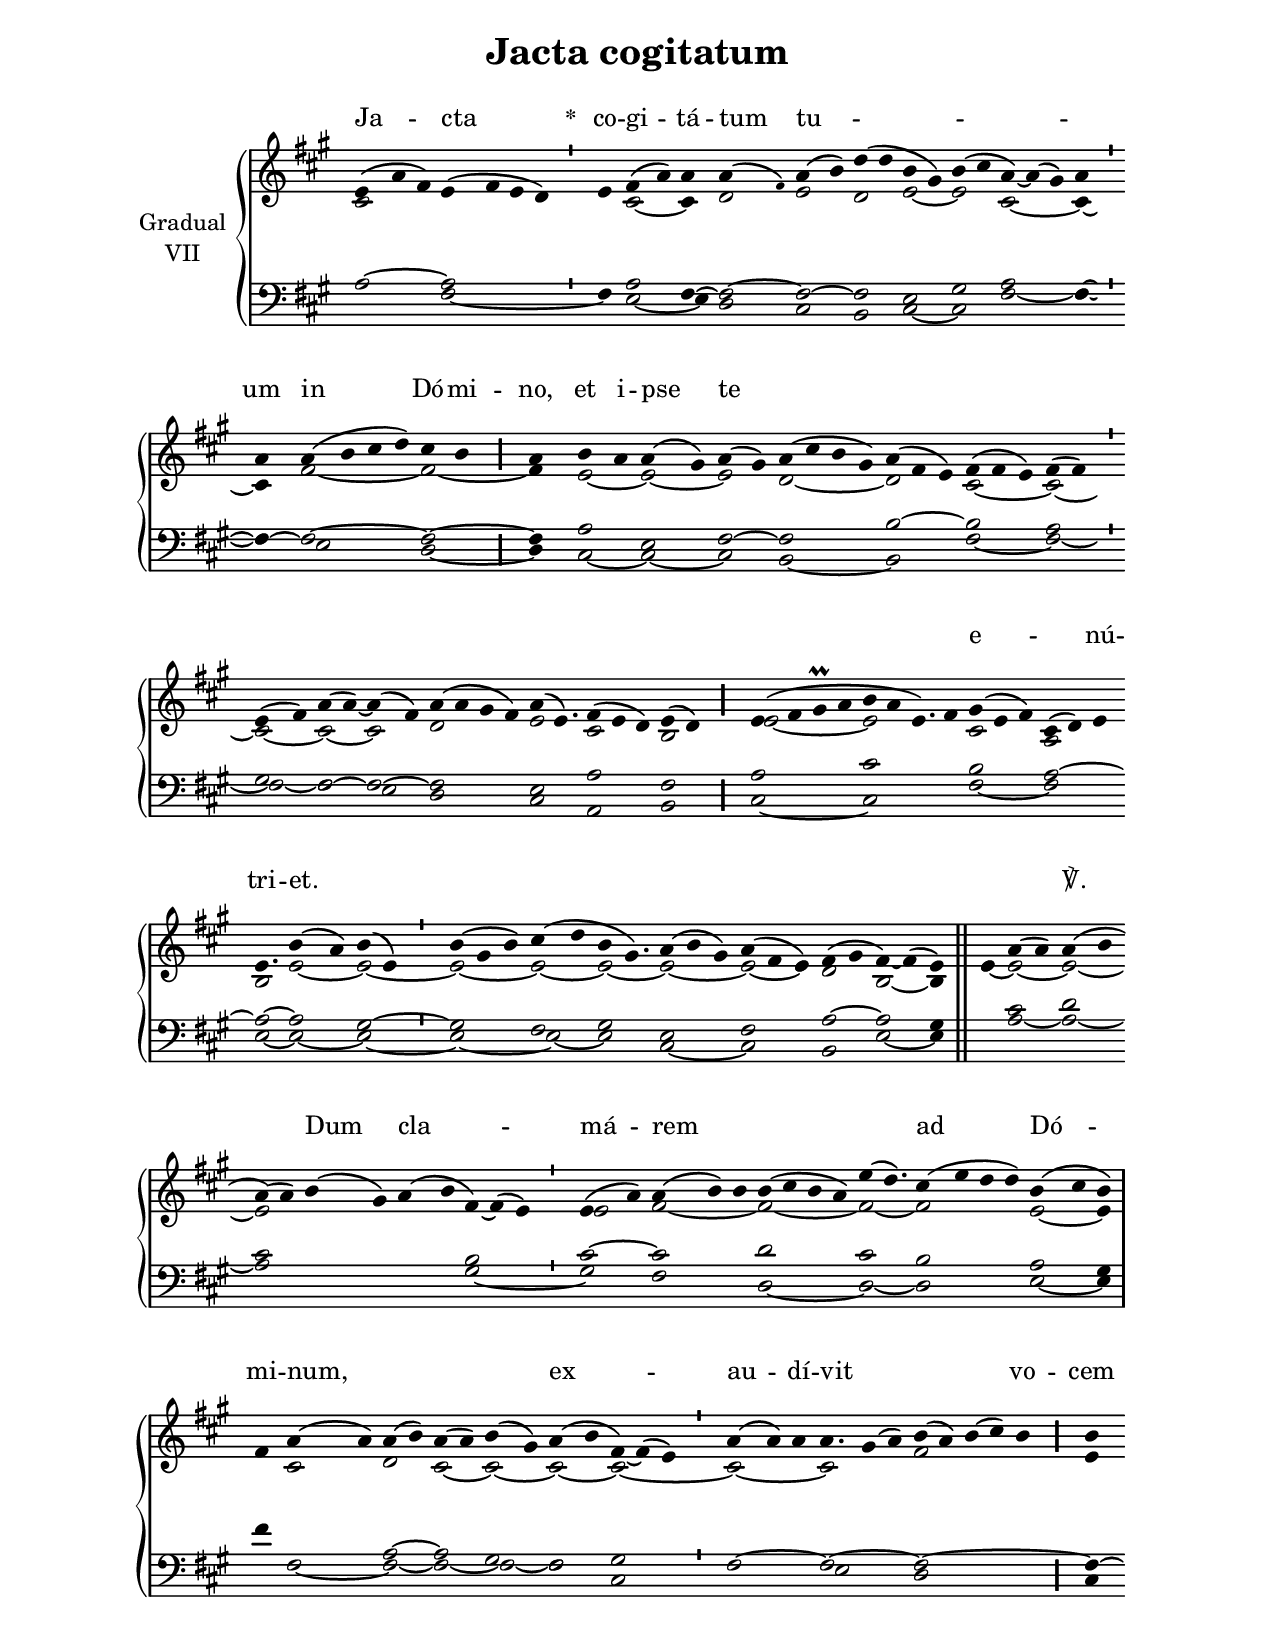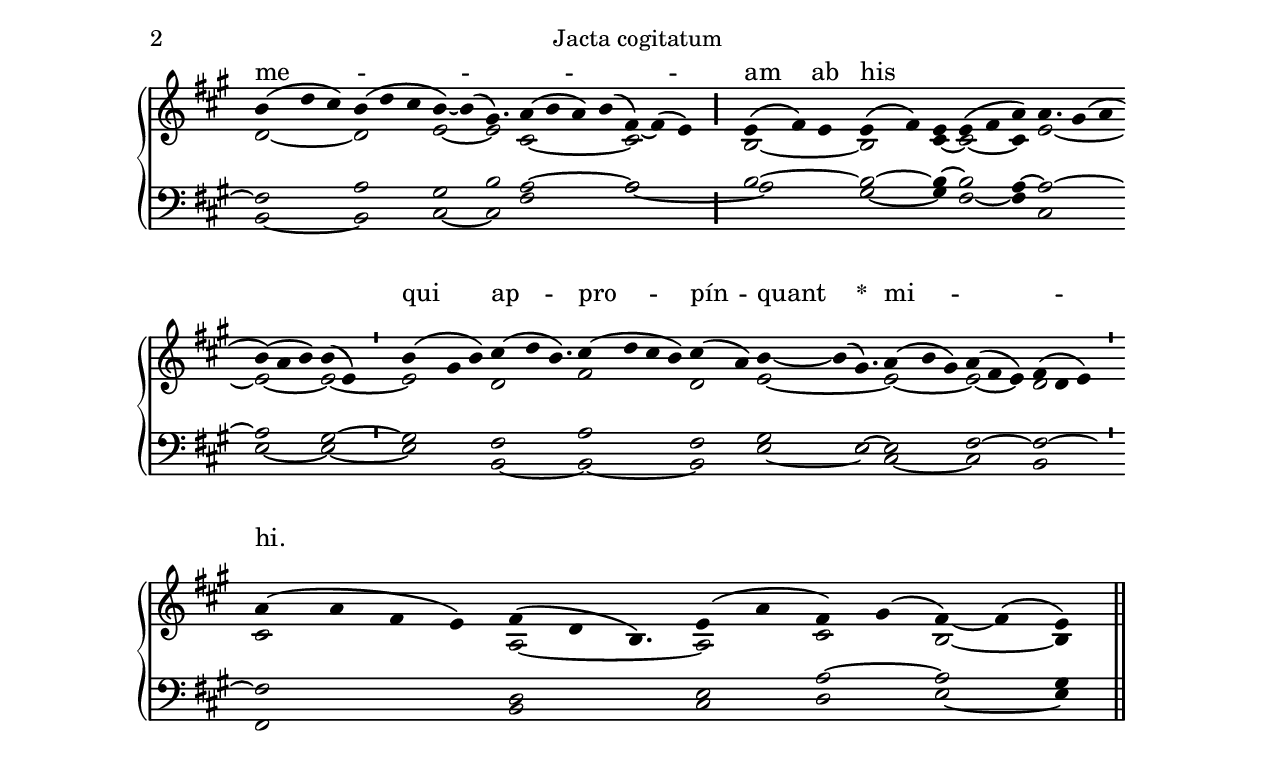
\version "2.18"
\include "gregorian.ly"
\include "noh2.ily"


%Page reference: page ii.145
%(volume.page)

global = {
 \key e \mixolydian
 \cadenzaOn 
}

\header {
  title = \markup \center-column {"Jacta cogitatum" \vspace #1 }
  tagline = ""
  composer = ""
}

\paper {
 #(include-special-characters)
  oddHeaderMarkup = \markup \fill-line {
    \line {}
    \center-column {
      \on-the-fly #first-page     " "
      \on-the-fly #not-first-page "Jacta cogitatum"
    }
    \line { \on-the-fly #print-page-number-check-first \fromproperty #'page:page-number-string }
  }
  evenHeaderMarkup = \markup \fill-line {
    \line { \on-the-fly #print-page-number-check-first \fromproperty #'page:page-number-string }
    \center-column { "Jacta cogitatum" }
    \line {}
  }
}

chantText = \lyricmode {
Ja -- cta 
\set stanza = " * " co -- gi -- tá -- tum tu -- _ _ _ um in Dó -- mi -- no, 
et i -- pse te _ _ _ _ _ _ _ _ _ _ _ _ 
e -- _ nú -- tri -- et. _ _ _ _ _ _ _ _ ℣. 
Dum cla -- má -- rem _ _ _ ad Dó -- mi -- num, _ _ _ 
ex -- au -- dí -- vit _ _ _ vo -- cem me -- _ _ _ am 
ab his _ _ _ _ _ 
qui ap -- pro -- pín -- quant 
\set stanza = " * " mi -- _ _ hi. _ _ _ _ _ _ _ _ _ _ _ _ _ }

chantMusic = {
\tieDown   e'4 ( a'4 fis'4) e'4 ( fis'4 e'4 d'4) \divisioMinima
 e'4 fis'4 ( a'4) a'4 a'4 ( \once \tweak #'font-size #-4 fis' ) a'4 ( b'4) d''4 ( d''4 b'4 gis'4) b'4 ( cis''4 a'4) ~ a'4 ( gis'4) a'4 \divisioMinima \forceBreak

 a'4 a'4 ( b'4 cis''4 d''4) cis''4 b'4 \divisioMaior
 a'4 b'4 a'4 a'4 ( gis'4) a'4 ( gis'4) a'4 ( cis''4 b'4 gis'4) a'4 ( fis'4 e'4) fis'4 ( fis'4 e'4) fis'4 ( fis'4) \divisioMinima \forceBreak

 e'4 ( fis'4) a'4 ( a'4) ~ a'4 ( fis'4) a'4 ( a'4 gis'4 fis'4) a'4 ( e'4.) fis'4 ( e'4 d'4) e'4 ( d'4) \divisioMaior
 e'4 ( fis'4 gis'\prall a'4 b'4 a'4 e'4.) fis'4 gis'4 ( e'4 fis'4) cis'4 ( d'4) e'4 \forceBreak
 e'4. b'4 ( a'4) b'4 ( e'4) \divisioMinima
 b'4 ( gis'4 b'4) cis''4 ( d''4 b'4 gis'4.) a'4 ( b'4 gis'4) a'4 ( fis'4 e'4) fis'4 ( gis'4 fis'4) ~ fis'4 ( e'4) \finalis
 e'4 a'4 ( a'4) a'4 ( b'4 \forceBreak
) a'4 ( a'4) b'4 ( gis'4) a'4 ( b'4 fis'4) ~ fis'4 ( e'4) \divisioMinima
 e'4 ( a'4) a'4 ( b'4) b'4 b'4 ( cis''4 b'4 a'4) e''4 ( d''4.) cis''4 ( e''4 d''4 d''4) b'4 ( cis''4 b'4) \divisioMaxima \forceBreak

 fis'4 a'4 ( a'4) a'4 ( b'4) a'4 ( a'4) b'4 ( gis'4) a'4 ( b'4 fis'4) ~ fis'4 ( e'4) \divisioMinima
 a'4 ( a'4) a'4 a'4. gis'4 ( a'4) b'4 ( a'4) b'4 ( cis''4) b'4 \divisioMaior
 b'4 \forceBreak
 b'4 ( d''4 cis''4) b'4 ( d''4 cis''4 b'4) ~ b'4 ( gis'4.) a'4 ( b'4 a'4) b'4 ( fis'4) ~ fis'4 ( e'4) \divisioMaior
 e'4 ( fis'4) e'4 e'4 ( fis'4) e'4 e'4 ( fis'4 a'4)  a'4. gis'4 ( a'4 \forceBreak
) b'4 ( a'4 b'4) b'4 ( e'4) \divisioMinima
 b'4 ( gis'4 b'4) cis''4 ( d''4 b'4.) cis''4 ( d''4 cis''4 b'4) cis''4 ( a'4) b'4 ~ b'4 ( gis'4.) a'4 ( b'4 gis'4) a'4 ( fis'4 e'4) fis'4 ( d'4 e'4) \divisioMinima \forceBreak

 a'4 ( a'4 fis'4 e'4) fis'4 ( d'4 b4.) e'4 ( a'4 fis'4) gis'4 ( fis'4) ~ fis'4 ( e'4) \finalis

}

altoMusic = {
cis'2*3/2 r2*4/2 \divisioMinima
r4 cis'2 ~ cis'4 d'2 e'2 d'2 e'2 ~ e'2 cis'2*3/2 ~ cis'4 ~ \divisioMinima
cis'4 fis'2*4/2 ~ fis'2 ~ \divisioMaior
fis'4 e'2 ~ e'2 ~ e'2 d'2*4/2 ~ d'2*3/2 cis'2*3/2 ~ cis'2 ~ \divisioMinima
cis'2 ~ cis'2 ~ cis'2 d'2*4/2 e'2*5/4 cis'2*3/2 b2 \divisioMaior
e'2*4/2 ~ e'2*9/4 cis'2*3/2 a2*3/2 b2*3/4 e'2 ~ e'2 ~ \divisioMinima
e'2*3/2 ~ e'2 ~ e'2*5/4 ~ e'2*3/2 ~ e'2 ~ e'4 d'2 b2 ~ b4 \finalis
e'4 ~ e'2 ~ e'2 ~ e'2*6/2 r2*3/2 \divisioMinima
e'2 fis'2*3/2 ~ fis'2*4/2 ~ fis'2*5/4 ~ fis'2*4/2 e'2 ~ e'4 \divisioMaxima
r4 cis'2 d'2 cis'2 ~ cis'2 ~ cis'2 ~ cis'2*3/2 ~ \divisioMinima
cis'2*3/2 ~ cis'2*7/4 fis'2*5/2 \divisioMaior
e'4 d'2*3/2 ~ d'2*3/2 e'2 ~ e'2*3/4 cis'2*4/2 ~ cis'2*3/2 \divisioMaior
b2*3/2 ~ b2 cis'4 ~ cis'2 ~ cis'4 e'2*7/4 ~ e'2*3/2 ~ e'2 ~ \divisioMinima
e'2*3/2 d'2*7/4 fis'2*4/2 d'2 e'2*7/4 ~ e'2*3/2 ~ e'2 ~ e'4 d'2*3/2 \divisioMinima
cis'2*4/2 a2*7/4 ~ a2 cis'2 b2 ~ b4 \finalis
}

tenorMusic = {
a2*3/2 ~ a2*4/2 \divisioMinima
r4 a2 fis4 ~ fis2 ~ fis2 ~ fis2 e2 gis2 a2*3/2 fis4 ~ \divisioMinima
fis4 ~ fis2*4/2 ~ fis2 ~ \divisioMaior
fis4 a2 e2 fis2 ~ fis2*4/2 b2*3/2 ~ b2*3/2 a2 \divisioMinima
gis2 fis2 ~ fis2 ~ fis2*4/2 e2*5/4 a2*3/2 fis2 \divisioMaior
a2*4/2 cis'2*9/4 b2*3/2 a2*3/2 ~ a2*3/4 ~ a2 gis2 ~ \divisioMinima
gis2*3/2 fis2 gis2*5/4 e2*3/2 fis2*3/2 a2 ~ a2 gis4 \finalis
r4 cis'2 d'2 cis'2*6/2 b2*3/2 \divisioMinima
cis'2 ~ cis'2*3/2 d'2*4/2 cis'2*5/4 b2*4/2 a2 gis4 \divisioMaxima
r2*3/2 a2 ~ a2 gis2 fis2 gis2*3/2 \divisioMinima
fis2*3/2 ~ fis2*7/4 ~ fis2*5/2 ~ \divisioMaior
fis4 ~ fis2*3/2 a2*3/2 gis2 b2*3/4 a2*4/2 ~ a2*3/2 \divisioMaior
b2*3/2 ~ b2 ~ b4 ~ b2 a4 ~ a2*7/4 ~ a2*3/2 gis2 ~ \divisioMinima
gis2*3/2 fis2*7/4 a2*4/2 fis2 gis2 e2*3/4 ~ e2*3/2 fis2*3/2 ~ fis2*3/2 ~ \divisioMinima
fis2*4/2 d2*7/4 e2 a2 ~ a2 gis4 \finalis
}

bassMusic = {
r2*3/2 fis2*4/2 ~ \divisioMinima
fis4 e2 ~ e4 d2 cis2 b,2 cis2 ~ cis2 fis2*3/2 ~ fis4 ~ \divisioMinima
fis4 e2*4/2 d2 ~ \divisioMaior
d4 cis2 ~ cis2 ~ cis2 b,2*4/2 ~ b,2*3/2 fis2*3/2 ~ fis2 ~ \divisioMinima
fis2 ~ fis2 e2 d2*4/2 cis2*5/4 a,2*3/2 b,2 \divisioMaior
cis2*4/2 ~ cis2*9/4 fis2*3/2 ~ fis2*3/2 e2*3/4 ~ e2 ~ e2 ~ \divisioMinima
e2*3/2 ~ e2 ~ e2*5/4 cis2*3/2 ~ cis2*3/2 b,2 e2 ~ e4 \finalis
r4 a2 ~ a2 ~ a2*6/2 gis2*3/2 ~ \divisioMinima
gis2 fis2*3/2 d2*4/2 ~ d2*5/4 ~ d2*4/2 e2 ~ e4 \divisioMaxima
fis'4 fis2 ~ fis2 ~ fis2 ~ fis2 ~ fis2 cis2*3/2 \divisioMinima
r2*3/2 e2*7/4 d2*5/2 \divisioMaior
cis4 b,2*3/2 ~ b,2*3/2 cis2 ~ cis2*3/4 fis2*4/2 a2*3/2 ~ \divisioMaior
a2*3/2 gis2 ~ gis4 fis2 ~ fis4 cis2*7/4 e2*3/2 ~ e2 ~ \divisioMinima
e2*3/2 b,2*7/4 ~ b,2*4/2 ~ b,2 e2 ~ e2*3/4 cis2*3/2 ~ cis2*3/2 b,2*3/2 \divisioMinima
fis,2*4/2 b,2*7/4 cis2 d2 e2 ~ e4 \finalis
}

voiceLines = {
\voiceLineStyle


}

\score{
  <<
    \new GrandStaff <<
      \set GrandStaff.autoBeaming = ##f
      \set GrandStaff.instrumentName = \markup \center-column {
        "Gradual"
        "VII"
      }
      \new Staff = up <<
        \new Voice = "chant" {
          \voiceOne \global \chantMusic
        }
        \new Voice {
          \voiceTwo \global \altoMusic
        }
      >>

      \new Staff = down <<
        \clef bass
        \new Voice {
          \voiceOne \global \tenorMusic
        }
        \new Voice {
          \voiceTwo \global \bassMusic
        }
	\new Voice {
        \voiceThree \global \voiceLines
        }
      >>
    >>
    \new Lyrics \lyricsto chant {
      \chantText
    }
  >>
  \layout{
  }
  \midi{
    \tempo 4 = 125
  }
}
